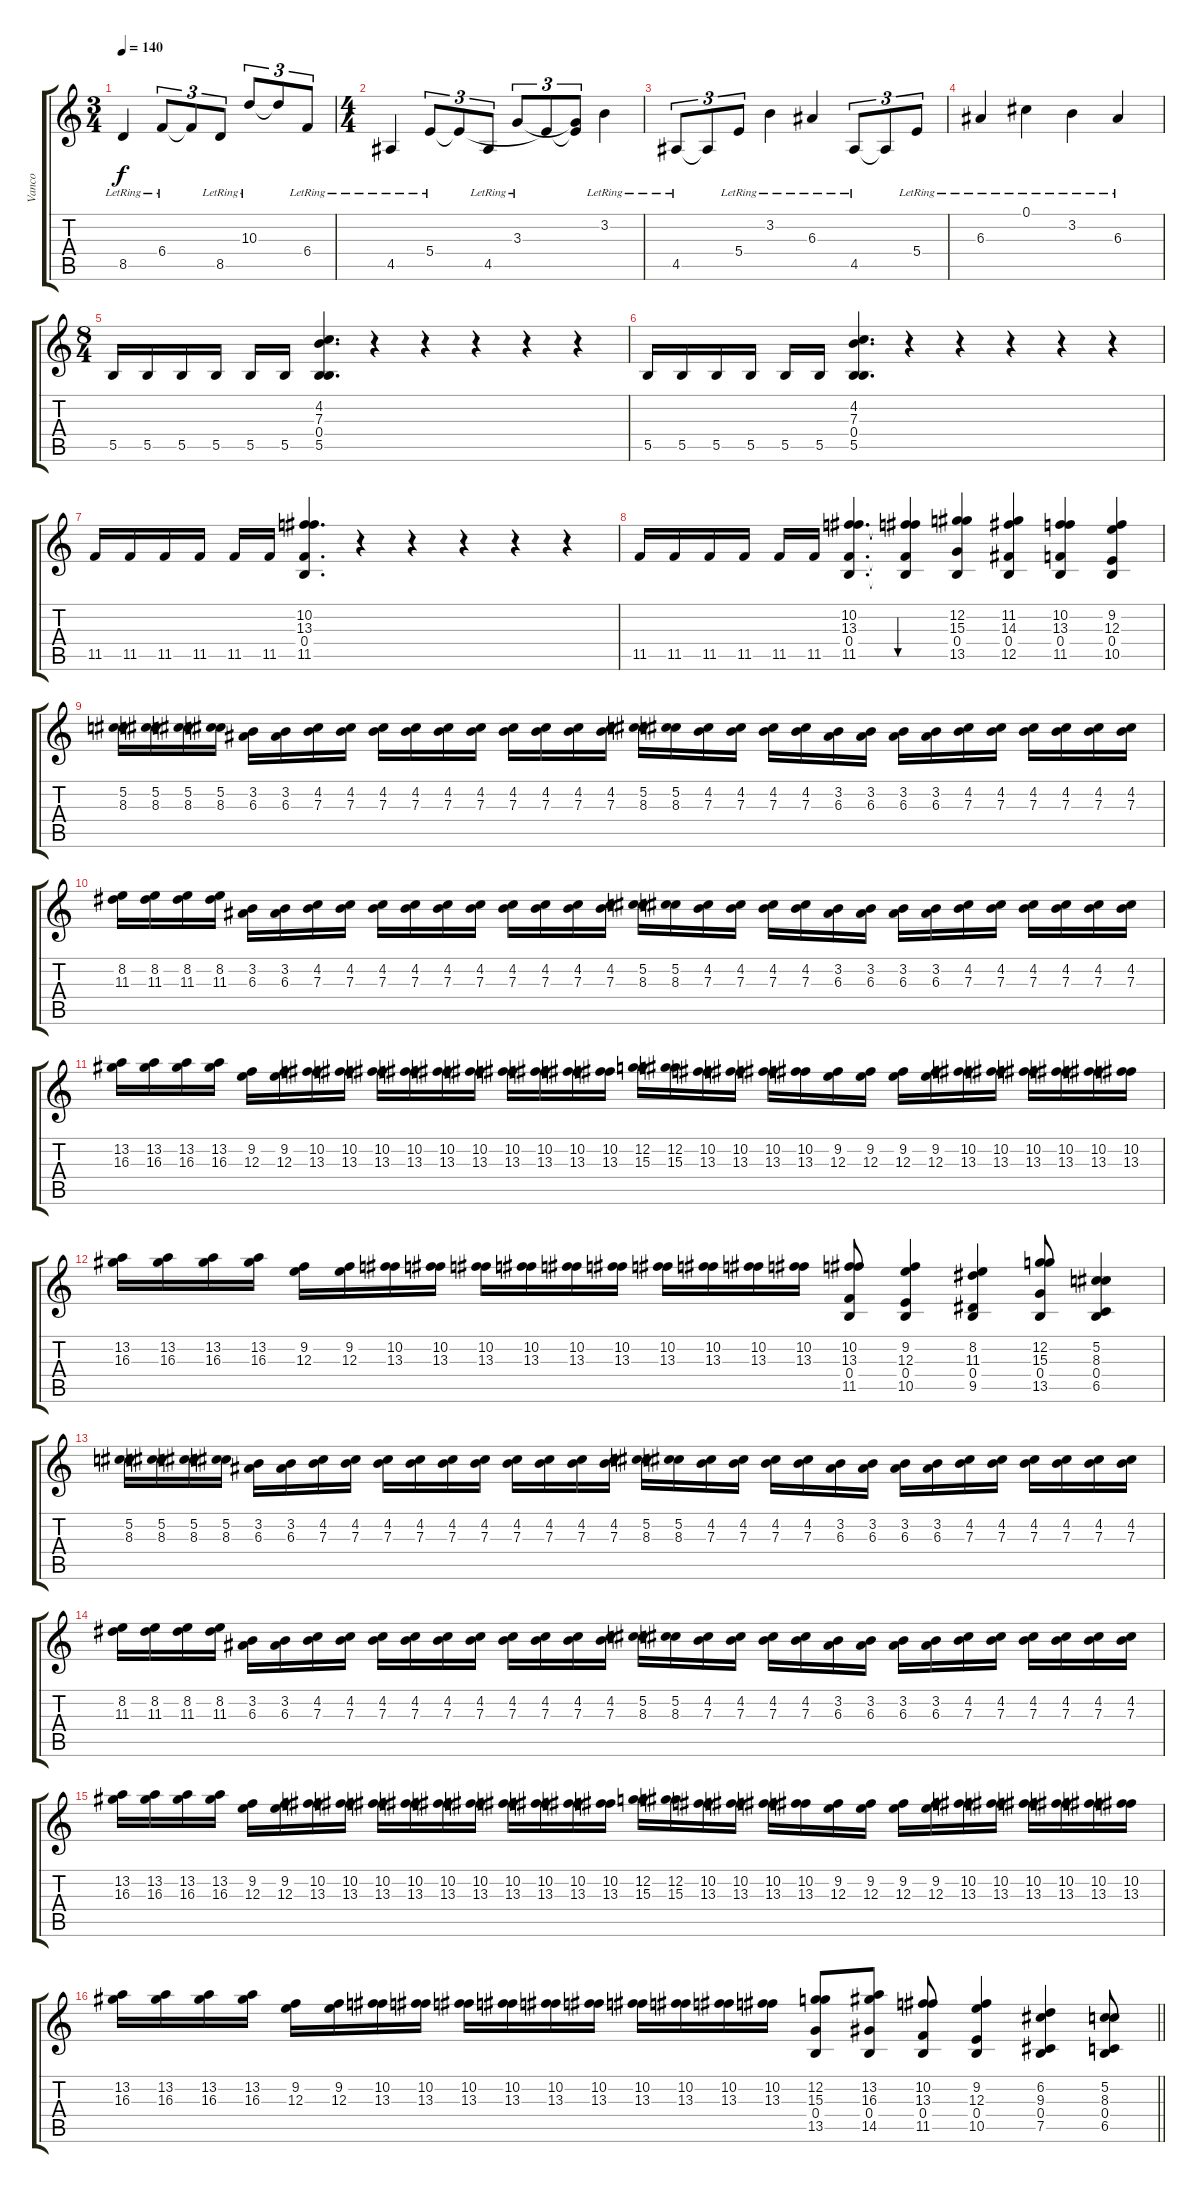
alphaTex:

\track ("Vanco" "Vanco") {instrument distortionguitar}
\staff {score tabs}
\tuning (Db4 Ab3 E3 B2 Gb2 Db2) {hide}
\ts (3 4)
\tempo 140
\clef g2
\ks c
8.5{lr}.4{dy f} 6.4{lr}.8{tu (3 2)} 6.4{t}.8{tu (3 2)} 8.5{lr}.8{tu (3 2)} 10.3{lr}.8{tu (3 2)} 10.3{t}.8{tu (3 2)} 6.4{lr}.8{tu (3 2)} |
\ts (4 4)
4.5{lr}.4 5.4{lr}.8{tu (3 2)} 5.4{t}.8{tu (3 2)} 4.5{lr}.8{tu (3 2)} 3.3{lr}.8{tu (3 2)} 5.4{t}.8{tu (3 2)} (3.3{t} 5.4{t}).8{tu (3 2)} 3.2{lr}.4 |
4.5{lr}.8{tu (3 2)} 4.5{t}.8{tu (3 2)} 5.4{lr}.8{tu (3 2)} 3.2{lr}.4 6.3{lr}.4 4.5{lr}.8{tu (3 2)} 4.5{t}.8{tu (3 2)} 5.4{lr}.8{tu (3 2)} |
6.3{lr}.4 0.1{lr}.4 3.2{lr}.4 6.3{lr}.4 |
\ts (8 4)
5.5.16{balance 8} 5.5.16 5.5.16 5.5.16 5.5.16 5.5.16 (4.2 7.3 0.4 5.5).4{d} r.4 r.4 r.4 r.4 r.4 |
5.5.16 5.5.16 5.5.16 5.5.16 5.5.16 5.5.16 (4.2 7.3 0.4 5.5).4{d} r.4 r.4 r.4 r.4 r.4 |
11.5.16 11.5.16 11.5.16 11.5.16 11.5.16 11.5.16 (10.2 13.3 0.4 11.5).4{d} r.4 r.4 r.4 r.4 r.4 |
11.5.16 11.5.16 11.5.16 11.5.16 11.5.16 11.5.16 (10.2 13.3 0.4 11.5).4{d} (10.2{t} 13.3{t} 0.4{t} 11.5{t}).4{bu 480} (12.2 15.3 0.4 13.5).4 (11.2 14.3 0.4 12.5).4 (10.2 13.3 0.4 11.5).4 (9.2 12.3 0.4 10.5).4 |
(5.2 8.3).16 (5.2 8.3).16 (5.2 8.3).16 (5.2 8.3).16 (3.2 6.3).16 (3.2 6.3).16 (4.2 7.3).16 (4.2 7.3).16 (4.2 7.3).16 (4.2 7.3).16 (4.2 7.3).16 (4.2 7.3).16 (4.2 7.3).16 (4.2 7.3).16 (4.2 7.3).16 (4.2 7.3).16 (5.2 8.3).16 (5.2 8.3).16 (4.2 7.3).16 (4.2 7.3).16 (4.2 7.3).16 (4.2 7.3).16 (3.2 6.3).16 (3.2 6.3).16 (3.2 6.3).16 (3.2 6.3).16 (4.2 7.3).16 (4.2 7.3).16 (4.2 7.3).16 (4.2 7.3).16 (4.2 7.3).16 (4.2 7.3).16 |
(8.2 11.3).16 (8.2 11.3).16 (8.2 11.3).16 (8.2 11.3).16 (3.2 6.3).16 (3.2 6.3).16 (4.2 7.3).16 (4.2 7.3).16 (4.2 7.3).16 (4.2 7.3).16 (4.2 7.3).16 (4.2 7.3).16 (4.2 7.3).16 (4.2 7.3).16 (4.2 7.3).16 (4.2 7.3).16 (5.2 8.3).16 (5.2 8.3).16 (4.2 7.3).16 (4.2 7.3).16 (4.2 7.3).16 (4.2 7.3).16 (3.2 6.3).16 (3.2 6.3).16 (3.2 6.3).16 (3.2 6.3).16 (4.2 7.3).16 (4.2 7.3).16 (4.2 7.3).16 (4.2 7.3).16 (4.2 7.3).16 (4.2 7.3).16 |
(13.2 16.3).16 (13.2 16.3).16 (13.2 16.3).16 (13.2 16.3).16 (9.2 12.3).16 (9.2 12.3).16 (10.2 13.3).16 (10.2 13.3).16 (10.2 13.3).16 (10.2 13.3).16 (10.2 13.3).16 (10.2 13.3).16 (10.2 13.3).16 (10.2 13.3).16 (10.2 13.3).16 (10.2 13.3).16 (12.2 15.3).16 (12.2 15.3).16 (10.2 13.3).16 (10.2 13.3).16 (10.2 13.3).16 (10.2 13.3).16 (9.2 12.3).16 (9.2 12.3).16 (9.2 12.3).16 (9.2 12.3).16 (10.2 13.3).16 (10.2 13.3).16 (10.2 13.3).16 (10.2 13.3).16 (10.2 13.3).16 (10.2 13.3).16 |
(13.2 16.3).16 (13.2 16.3).16 (13.2 16.3).16 (13.2 16.3).16 (9.2 12.3).16 (9.2 12.3).16 (10.2 13.3).16 (10.2 13.3).16 (10.2 13.3).16 (10.2 13.3).16 (10.2 13.3).16 (10.2 13.3).16 (10.2 13.3).16 (10.2 13.3).16 (10.2 13.3).16 (10.2 13.3).16 (10.2 13.3 0.4 11.5).8 (9.2 12.3 0.4 10.5).4 (8.2 11.3 0.4 9.5).4 (12.2 15.3 0.4 13.5).8 (5.2 8.3 0.4 6.5).4 |
(5.2 8.3).16 (5.2 8.3).16 (5.2 8.3).16 (5.2 8.3).16 (3.2 6.3).16 (3.2 6.3).16 (4.2 7.3).16 (4.2 7.3).16 (4.2 7.3).16 (4.2 7.3).16 (4.2 7.3).16 (4.2 7.3).16 (4.2 7.3).16 (4.2 7.3).16 (4.2 7.3).16 (4.2 7.3).16 (5.2 8.3).16 (5.2 8.3).16 (4.2 7.3).16 (4.2 7.3).16 (4.2 7.3).16 (4.2 7.3).16 (3.2 6.3).16 (3.2 6.3).16 (3.2 6.3).16 (3.2 6.3).16 (4.2 7.3).16 (4.2 7.3).16 (4.2 7.3).16 (4.2 7.3).16 (4.2 7.3).16 (4.2 7.3).16 |
(8.2 11.3).16 (8.2 11.3).16 (8.2 11.3).16 (8.2 11.3).16 (3.2 6.3).16 (3.2 6.3).16 (4.2 7.3).16 (4.2 7.3).16 (4.2 7.3).16 (4.2 7.3).16 (4.2 7.3).16 (4.2 7.3).16 (4.2 7.3).16 (4.2 7.3).16 (4.2 7.3).16 (4.2 7.3).16 (5.2 8.3).16 (5.2 8.3).16 (4.2 7.3).16 (4.2 7.3).16 (4.2 7.3).16 (4.2 7.3).16 (3.2 6.3).16 (3.2 6.3).16 (3.2 6.3).16 (3.2 6.3).16 (4.2 7.3).16 (4.2 7.3).16 (4.2 7.3).16 (4.2 7.3).16 (4.2 7.3).16 (4.2 7.3).16 |
(13.2 16.3).16 (13.2 16.3).16 (13.2 16.3).16 (13.2 16.3).16 (9.2 12.3).16 (9.2 12.3).16 (10.2 13.3).16 (10.2 13.3).16 (10.2 13.3).16 (10.2 13.3).16 (10.2 13.3).16 (10.2 13.3).16 (10.2 13.3).16 (10.2 13.3).16 (10.2 13.3).16 (10.2 13.3).16 (12.2 15.3).16 (12.2 15.3).16 (10.2 13.3).16 (10.2 13.3).16 (10.2 13.3).16 (10.2 13.3).16 (9.2 12.3).16 (9.2 12.3).16 (9.2 12.3).16 (9.2 12.3).16 (10.2 13.3).16 (10.2 13.3).16 (10.2 13.3).16 (10.2 13.3).16 (10.2 13.3).16 (10.2 13.3).16 |
\barLineRight lightlight
(13.2 16.3).16 (13.2 16.3).16 (13.2 16.3).16 (13.2 16.3).16 (9.2 12.3).16 (9.2 12.3).16 (10.2 13.3).16 (10.2 13.3).16 (10.2 13.3).16 (10.2 13.3).16 (10.2 13.3).16 (10.2 13.3).16 (10.2 13.3).16 (10.2 13.3).16 (10.2 13.3).16 (10.2 13.3).16 (12.2 15.3 0.4 13.5).8 (13.2 16.3 0.4 14.5).8 (10.2 13.3 0.4 11.5).8 (9.2 12.3 0.4 10.5).4 (6.2 9.3 0.4 7.5).4 (5.2 8.3 0.4 6.5).8
